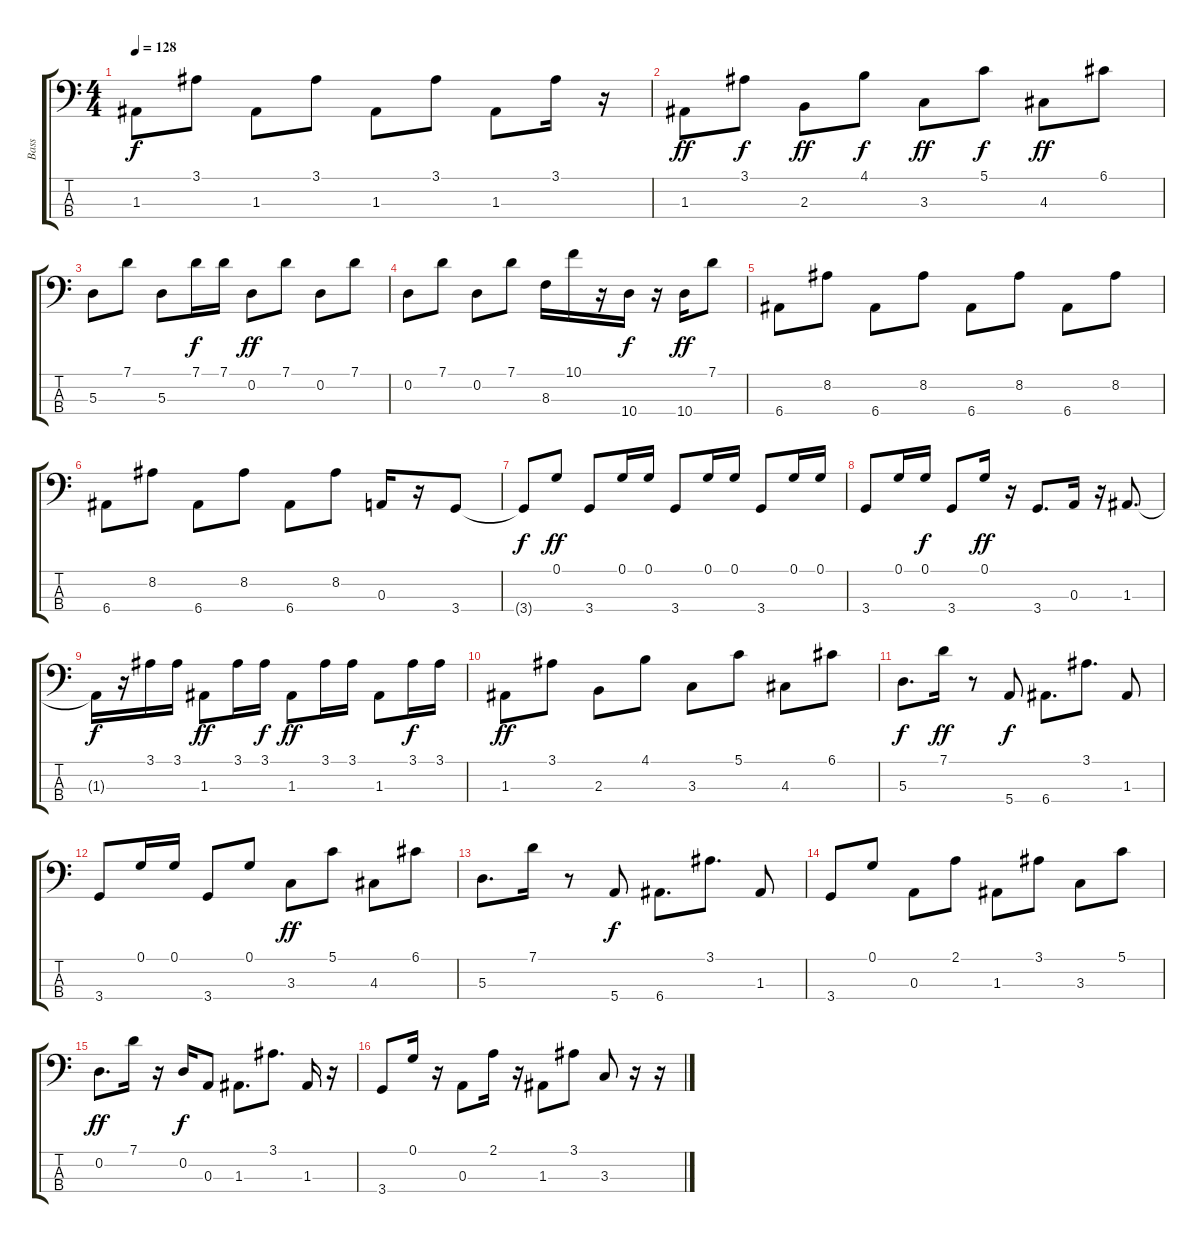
\track ("Bass           " "Bass      ") {instrument electricbassfinger}
\staff {score tabs}
\tuning (G2 D2 A1 E1) {hide}
\ts (4 4)
\tempo 128
\clef f4
\ks c
1.3{t}.8{dy f} 3.1.8 1.3.8 3.1.8 1.3.8 3.1.8 1.3.8 3.1.16 r.16 |
1.3.8{dy ff} 3.1.8{dy f} 2.3.8{dy ff} 4.1.8{dy f} 3.3.8{dy ff} 5.1.8{dy f} 4.3.8{dy ff} 6.1.8 |
5.3.8 7.1.8 5.3.8 7.1.16{dy f} 7.1.16 0.2.8{dy ff} 7.1.8 0.2.8 7.1.8 |
0.2.8 7.1.8 0.2.8 7.1.8 8.3.16 10.1.16 r.16 10.4.16{dy f} r.16 10.4.16{dy ff} 7.1.8 |
6.4.8 8.2.8 6.4.8 8.2.8 6.4.8 8.2.8 6.4.8 8.2.8 |
6.4.8 8.2.8 6.4.8 8.2.8 6.4.8 8.2.8 0.3.16 r.16 3.4.8 |
3.4{t}.8{dy f} 0.1.8{dy ff} 3.4.8 0.1.16 0.1.16 3.4.8 0.1.16 0.1.16 3.4.8 0.1.16 0.1.16 |
3.4.8 0.1.16 0.1.16{dy f} 3.4.8 0.1.16{dy ff} r.16 3.4.8{d} 0.3.16 r.16 1.3.8{d} |
1.3{t}.16{dy f} r.16 3.1.16 3.1.16 1.3.8{dy ff} 3.1.16 3.1.16{dy f} 1.3.8{dy ff} 3.1.16 3.1.16 1.3.8 3.1.16{dy f} 3.1.16 |
1.3.8{dy ff} 3.1.8 2.3.8 4.1.8 3.3.8 5.1.8 4.3.8 6.1.8 |
5.3.8{d dy f} 7.1.16{dy ff} r.8 5.4.8{dy f} 6.4.8{d} 3.1.8{d} 1.3.8 |
3.4.8 0.1.16 0.1.16 3.4.8 0.1.8 3.3.8{dy ff} 5.1.8 4.3.8 6.1.8 |
5.3.8{d} 7.1.16 r.8 5.4.8{dy f} 6.4.8{d} 3.1.8{d} 1.3.8 |
3.4.8 0.1.8 0.3.8 2.1.8 1.3.8 3.1.8 3.3.8 5.1.8 |
0.2.8{d dy ff} 7.1.16 r.16 0.2.16{dy f} 0.3.8 1.3.8{d} 3.1.8{d} 1.3.16 r.16 |
3.4.8 0.1.16 r.16 0.3.8 2.1.16 r.16 1.3.8 3.1.8 3.3.8 r.16 r.16
